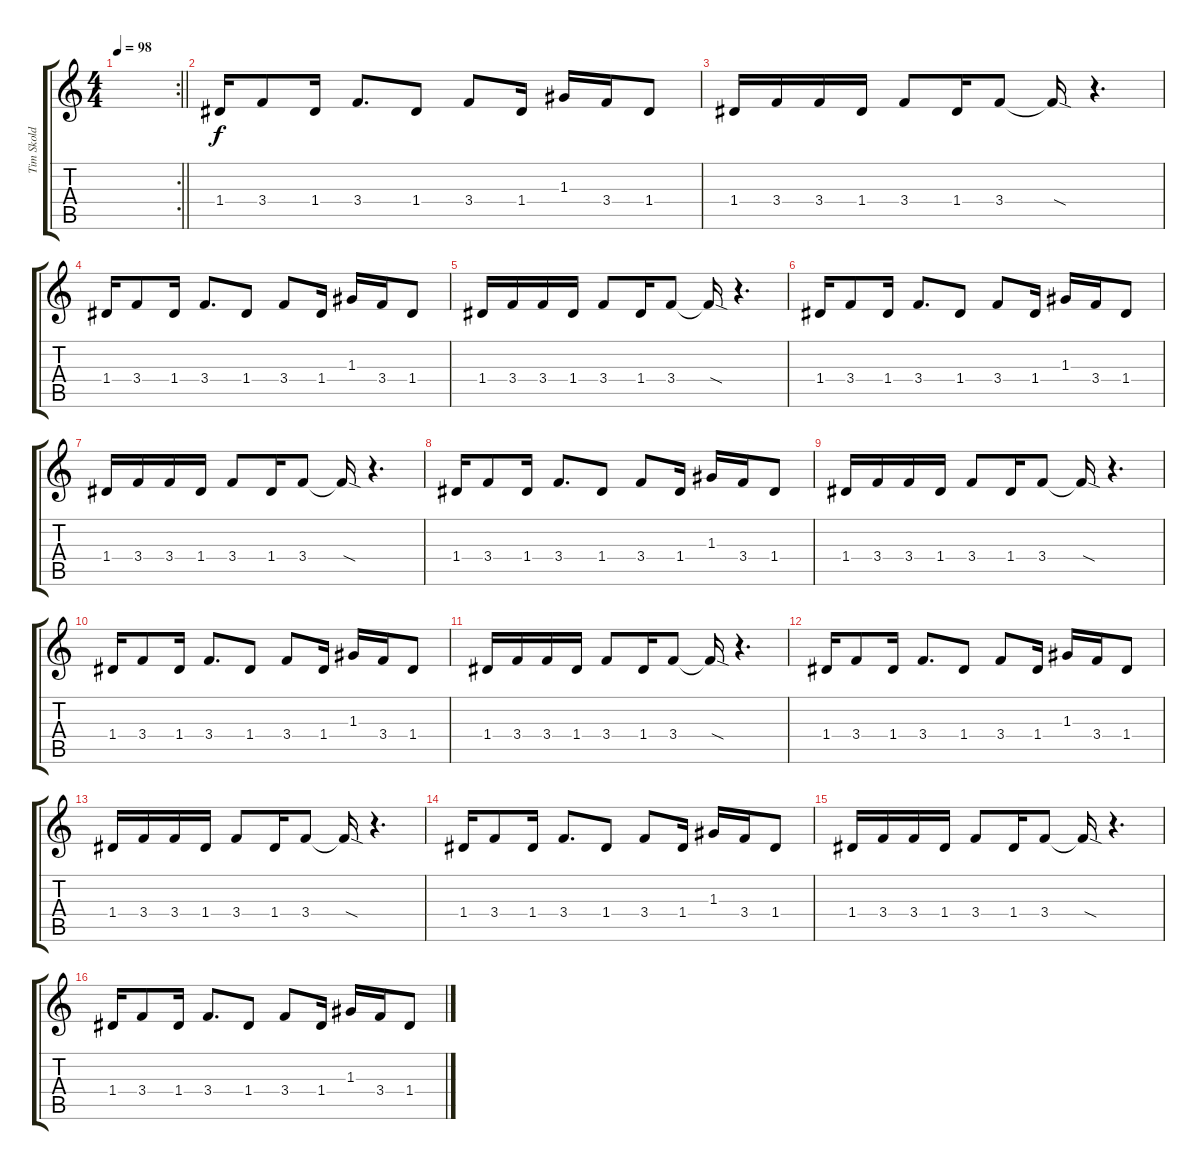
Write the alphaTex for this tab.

\track ("Tim Skold I" "Tim Skold ") {instrument distortionguitar}
\staff {score tabs}
\tuning (E4 B3 G3 D3 A2 D2) {hide}
\rc 2
\ts (4 4)
\tempo 98
\clef g2
\barLineRight lightlight
\ks c
|
1.4.16{volume 16 instrument distortionguitar} 3.4.8 1.4.16 3.4.8{d} 1.4.8 3.4.8 1.4.16 1.3.16 3.4.16 1.4.8 |
1.4.16 3.4.16 3.4.16 1.4.16 3.4.8 1.4.16 3.4.8 3.4{sod t}.16 r.4{d} |
1.4.16 3.4.8 1.4.16 3.4.8{d} 1.4.8 3.4.8 1.4.16 1.3.16 3.4.16 1.4.8 |
1.4.16 3.4.16 3.4.16 1.4.16 3.4.8 1.4.16 3.4.8 3.4{sod t}.16 r.4{d} |
1.4.16 3.4.8 1.4.16 3.4.8{d} 1.4.8 3.4.8 1.4.16 1.3.16 3.4.16 1.4.8 |
1.4.16 3.4.16 3.4.16 1.4.16 3.4.8 1.4.16 3.4.8 3.4{sod t}.16 r.4{d} |
1.4.16 3.4.8 1.4.16 3.4.8{d} 1.4.8 3.4.8 1.4.16 1.3.16 3.4.16 1.4.8 |
1.4.16 3.4.16 3.4.16 1.4.16 3.4.8 1.4.16 3.4.8 3.4{sod t}.16 r.4{d} |
1.4.16 3.4.8 1.4.16 3.4.8{d} 1.4.8 3.4.8 1.4.16 1.3.16 3.4.16 1.4.8 |
1.4.16 3.4.16 3.4.16 1.4.16 3.4.8 1.4.16 3.4.8 3.4{sod t}.16 r.4{d} |
1.4.16 3.4.8 1.4.16 3.4.8{d} 1.4.8 3.4.8 1.4.16 1.3.16 3.4.16 1.4.8 |
1.4.16 3.4.16 3.4.16 1.4.16 3.4.8 1.4.16 3.4.8 3.4{sod t}.16 r.4{d} |
1.4.16 3.4.8 1.4.16 3.4.8{d} 1.4.8 3.4.8 1.4.16 1.3.16 3.4.16 1.4.8 |
1.4.16 3.4.16 3.4.16 1.4.16 3.4.8 1.4.16 3.4.8 3.4{sod t}.16 r.4{d} |
1.4.16 3.4.8 1.4.16 3.4.8{d} 1.4.8 3.4.8 1.4.16 1.3.16 3.4.16 1.4.8
